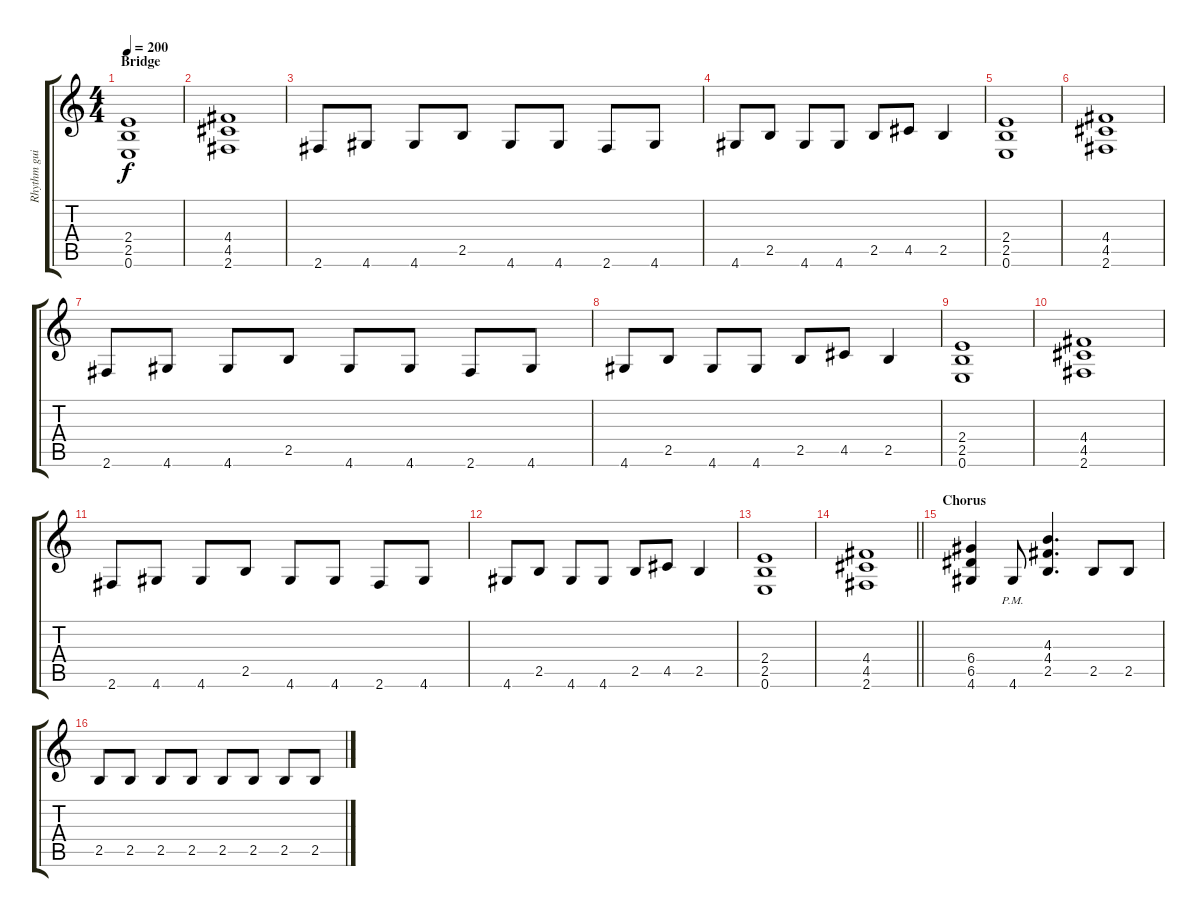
\track ("Rhythm guitar 1" "Rhythm gui") {instrument distortionguitar}
\staff {score tabs}
\tuning (E4 B3 G3 D3 A2 E2) {hide}
\ts (4 4)
\section ("" "Bridge")
\tempo 200
\clef g2
\ks c
(2.4 2.5 0.6).1{dy f} |
(4.4 4.5 2.6).1 |
2.6.8 4.6.8 4.6.8 2.5.8 4.6.8 4.6.8 2.6.8 4.6.8 |
4.6.8 2.5.8 4.6.8 4.6.8 2.5.8 4.5.8 2.5.4 |
(2.4 2.5 0.6).1 |
(4.4 4.5 2.6).1 |
2.6.8 4.6.8 4.6.8 2.5.8 4.6.8 4.6.8 2.6.8 4.6.8 |
4.6.8 2.5.8 4.6.8 4.6.8 2.5.8 4.5.8 2.5.4 |
(2.4 2.5 0.6).1 |
(4.4 4.5 2.6).1 |
2.6.8 4.6.8 4.6.8 2.5.8 4.6.8 4.6.8 2.6.8 4.6.8 |
4.6.8 2.5.8 4.6.8 4.6.8 2.5.8 4.5.8 2.5.4 |
(2.4 2.5 0.6).1 |
\barLineRight lightlight
(4.4 4.5 2.6).1 |
\section ("" "Chorus")
(6.4 6.5 4.6).4 4.6{pm}.8 (4.3 4.4 2.5).4{d} 2.5.8 2.5.8 |
2.5.8 2.5.8 2.5.8 2.5.8 2.5.8 2.5.8 2.5.8 2.5.8
